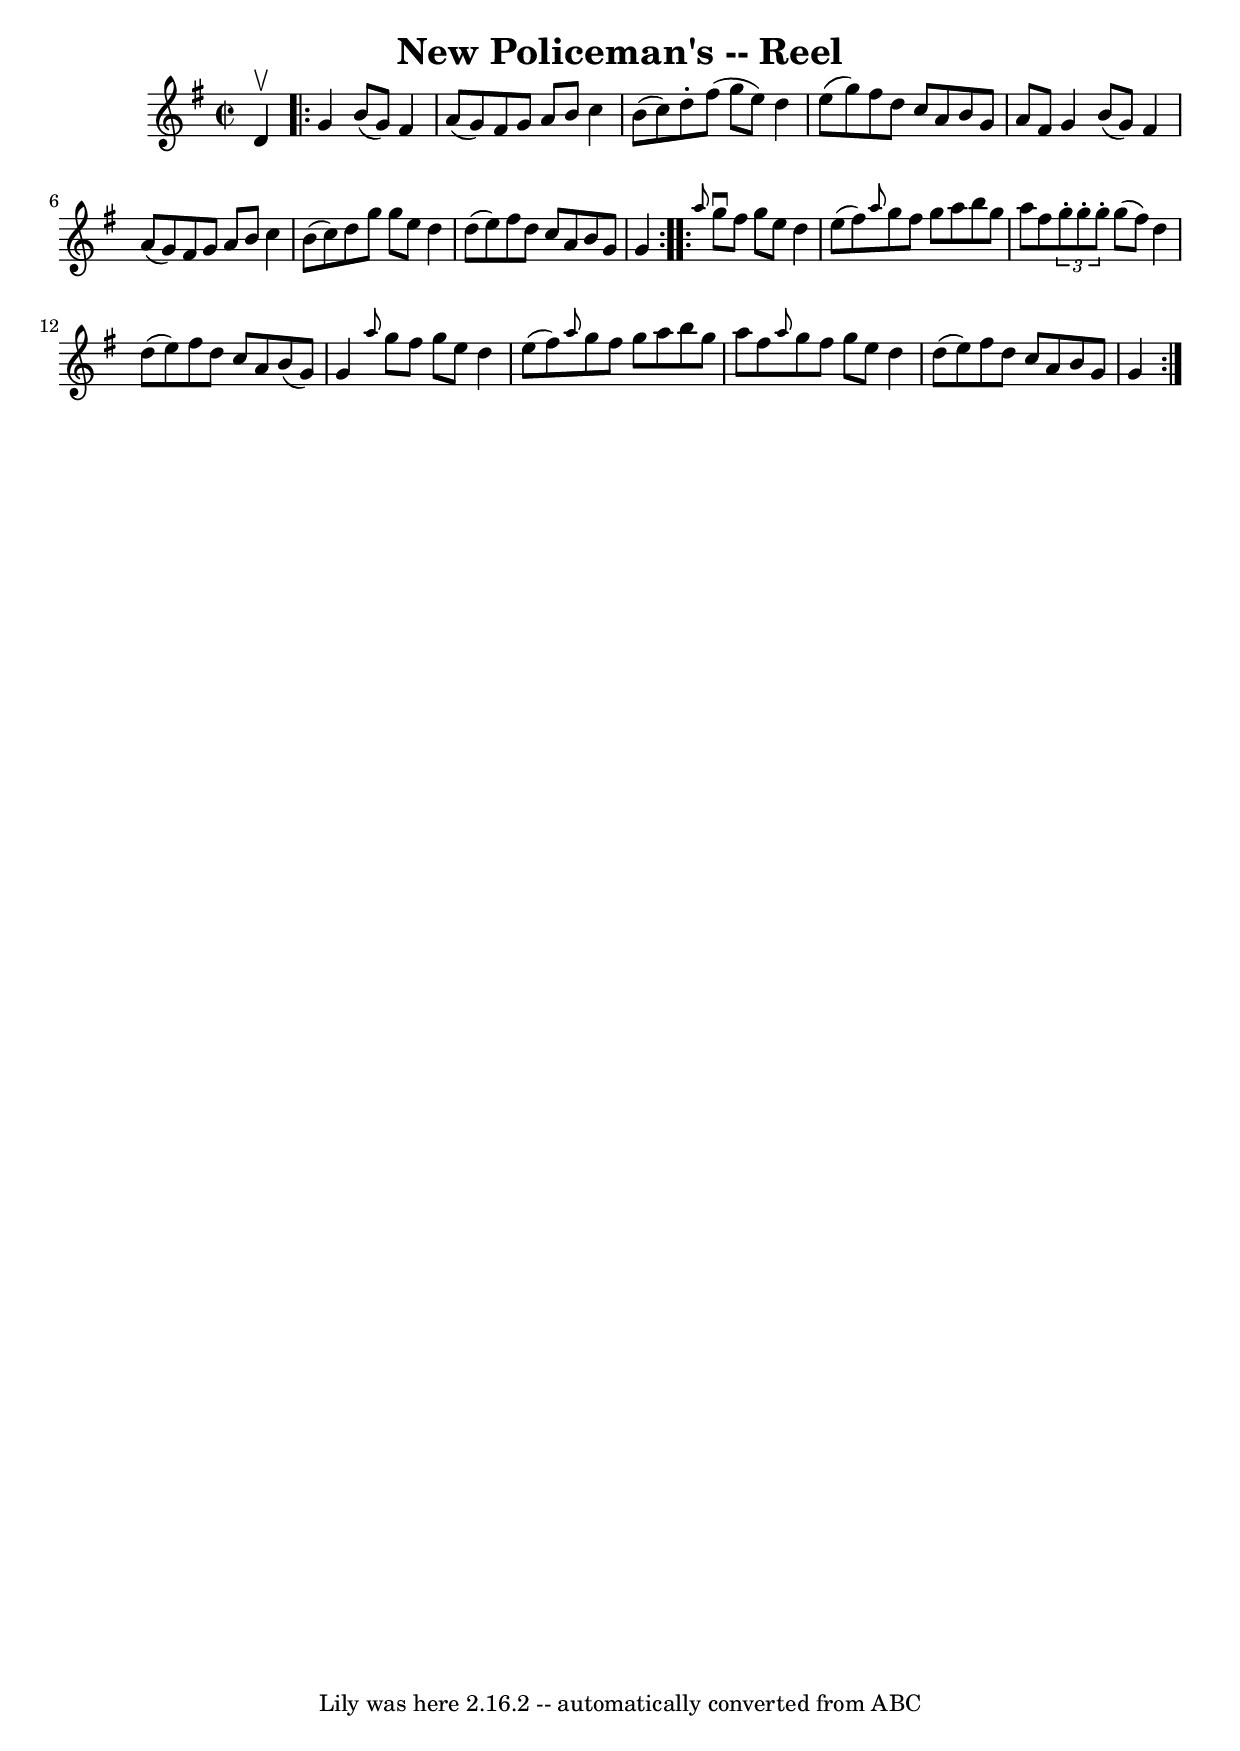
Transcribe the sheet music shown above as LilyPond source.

\version "2.7.40"
\include "Mammoth.ily"
\header {
	%% book = "Ryan's Mammoth Collection"
	crossRefNumber = "1"
	footnotes = "\\\\244\\\\Transcribed by Ray Davies ray:davies99.freeserve.co.uk"
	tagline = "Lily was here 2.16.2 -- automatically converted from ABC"
	title = "New Policeman's -- Reel"
}
voicedefault =  {


\override Staff.TimeSignature #'style = #'C
 \time 2/2 
\key g \major d'4^\upbow \repeat volta 2 { g'4 b'8 (g'8 
) fis'4 a'8 (g'8)   |
 fis'8 g'8 a'8 b'8 c''4  
 b'8 (c''8)   |
 d''8 -. fis''8 (g''8 e''8) d''4    
e''8 (g''8)   |
 fis''8 d''8 c''8 a'8 b'8 g'8    
a'8 fis'8    |
 g'4 b'8 (g'8) fis'4 a'8 (g'8)  
 |
 fis'8 g'8 a'8 b'8 c''4 b'8 (c''8)   |
   
d''8 g''8 g''8 e''8 d''4 d''8 (e''8)   |
 fis''8   
 d''8 c''8 a'8 b'8 g'8 g'4    }     \repeat volta 2 { \grace {   
 a''8  } g''8^\downbow fis''8 g''8 e''8 d''4 e''8 (fis''8  
-)   |
 \grace { a''8  } g''8 fis''8 g''8 a''8 b''8    
g''8 a''8 fis''8    |
   \times 2/3 { g''8 -. g''8 -. g''8 -. 
} g''8 (fis''8) d''4 d''8 (e''8)   |
 fis''8 d''8 
 c''8 a'8 b'8 (g'8) g'4    |
     \grace { a''8  }   
g''8 fis''8 g''8 e''8 d''4 e''8 (fis''8)   |
 
\grace { a''8  } g''8 fis''8 g''8 a''8 b''8 g''8 a''8    
fis''8    |
 \grace { a''8  } g''8 fis''8 g''8 e''8 d''4 
 d''8 (e''8)   |
 fis''8 d''8 c''8 a'8 b'8 g'8   
 g'4    }   
}

\score{
    <<

	\context Staff="default"
	{
	    \voicedefault 
	}

    >>
	\layout {
	}
	\midi {}
}
